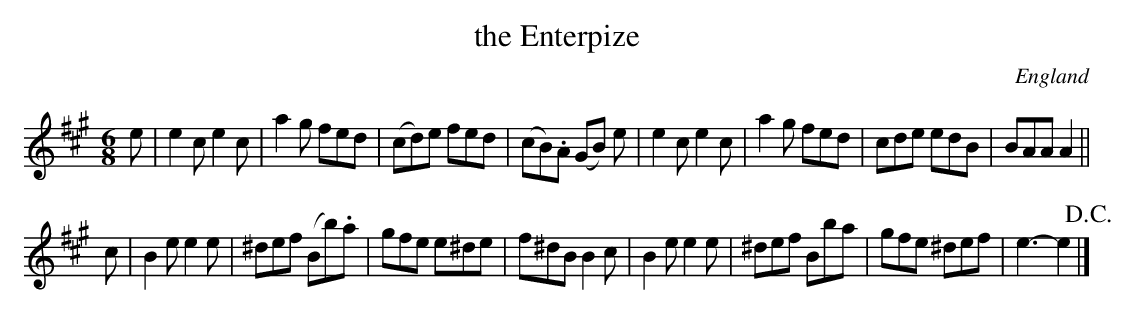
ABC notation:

X:1
T:the Enterpize
L:1/8
M:6/8
O:England
K:A major
e | e2c e2c | a2g fed | (cd)e fed | (cB).A (GB) \
e | e2c e2c | a2g fed | cde   edB | BAA A2 ||
c | B2e e2e | ^def (Bb).a | gfe e^de | f^dB B2 \
c | B2e e2e | ^def  Bba   | gfe ^def | e3- e2 !D.C.! |]
